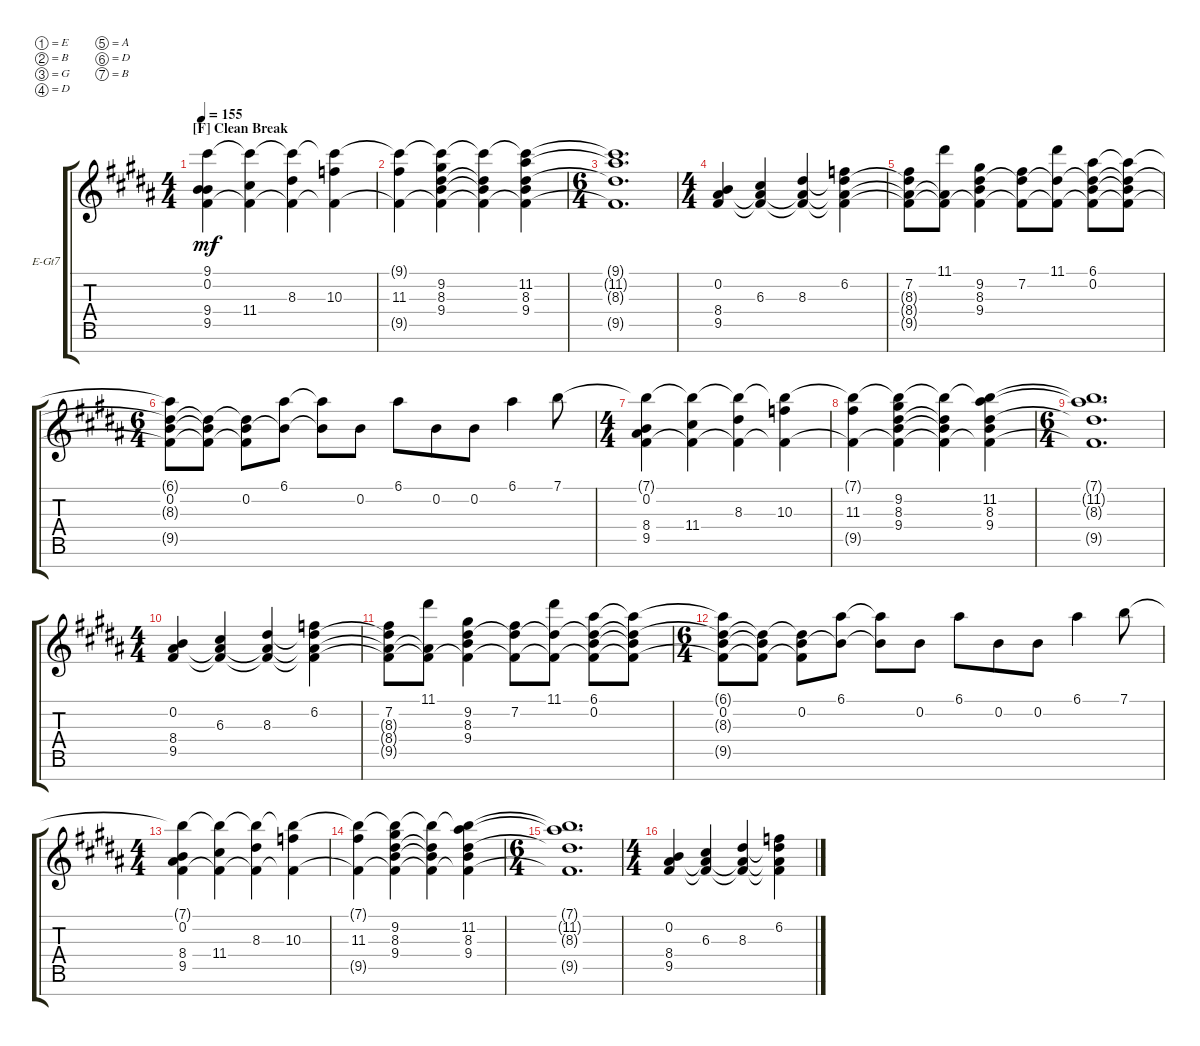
\bracketExtendMode groupsimilarinstruments
\firstSystemTrackNameOrientation horizontal
\otherSystemsTrackNameOrientation horizontal
\track ("Tosin Abasi - Clean" "E-Gt7") {instrument electricguitarclean}
\staff {score tabs}
\tuning (E4 B3 G3 D3 A2 D2 B1)
\ts (4 4)
\beaming (8 2 2 2 2)
\section ("F" "Clean Break")
\tempo 155
\clef g2
\ks b
(0.2 9.4 9.5 9.1).4{dy mf} (11.4 9.1{t} 9.5{t}).4 (8.3 9.1{t} 9.5{t}).4 (10.3 9.1{t} 9.5{t}).4 |
(11.3 9.1{t} 9.5{t}).4 (9.2 8.3 9.4 9.1{t} 9.5{t}).4 (9.1{t} 8.3{t} 9.4{t} 9.5{t}).4 (11.2 8.3 9.4 9.1{t} 9.5{t}).4 |
\ts (6 4)
\beaming (8 6 6)
(9.1{t} 11.2{t} 8.3{t} 9.5{t}).1{d} |
\ts (4 4)
\beaming (8 2 2 2 2)
(0.2 8.4 9.5).4 (6.3 8.4{t} 9.5{t}).4 (8.3 8.4{t} 9.5{t}).4 (6.2 8.3{t} 8.4{t} 9.5{t}).4 |
(7.2 8.3{t} 8.4{t} 9.5{t}).8 (11.1 8.4{t} 9.5{t}).8 (9.2 8.3 9.4 9.5{t}).4 (7.2 8.3{t} 9.5{t}).8 (11.1 8.3{t} 9.5{t}).8 (6.1 0.2 8.3{t} 9.5{t}).8 (6.1{t} 0.2{t} 8.3{t} 9.5{t}).8 |
\ts (6 4)
\beaming (8 2 2 2 6)
(6.1{t} 0.2 8.3{t} 9.5{t}).8 (0.2{t} 8.3{t} 9.5{t}).8 (0.2 8.3{t} 9.5{t}).8 (6.1 0.2{t}).8 (6.1{t} 0.2{t}).8 0.2.8 6.1.8 0.2.8 0.2.8 6.1.4 7.1.8 |
\ts (4 4)
\beaming (8 2 2 2 2)
(0.2 8.4 9.5 7.1{t}).4 (11.4 7.1{t} 9.5{t}).4 (8.3 7.1{t} 9.5{t}).4 (10.3 7.1{t} 9.5{t}).4 |
(11.3 7.1{t} 9.5{t}).4 (9.2 8.3 9.4 7.1{t} 9.5{t}).4 (7.1{t} 8.3{t} 9.4{t} 9.5{t}).4 (11.2 8.3 9.4 7.1{t} 9.5{t}).4 |
\ts (6 4)
\beaming (8 6 6)
(7.1{t} 11.2{t} 8.3{t} 9.5{t}).1{d} |
\ts (4 4)
\beaming (8 2 2 2 2)
(0.2 8.4 9.5).4 (6.3 8.4{t} 9.5{t}).4 (8.3 8.4{t} 9.5{t}).4 (6.2 8.3{t} 8.4{t} 9.5{t}).4 |
(7.2 8.3{t} 8.4{t} 9.5{t}).8 (11.1 8.4{t} 9.5{t}).8 (9.2 8.3 9.4 9.5{t}).4 (7.2 8.3{t} 9.5{t}).8 (11.1 8.3{t} 9.5{t}).8 (6.1 0.2 8.3{t} 9.5{t}).8 (6.1{t} 0.2{t} 8.3{t} 9.5{t}).8 |
\ts (6 4)
\beaming (8 2 2 2 6)
(6.1{t} 0.2 8.3{t} 9.5{t}).8 (0.2{t} 8.3{t} 9.5{t}).8 (0.2 8.3{t} 9.5{t}).8 (6.1 0.2{t}).8 (6.1{t} 0.2{t}).8 0.2.8 6.1.8 0.2.8 0.2.8 6.1.4 7.1.8 |
\ts (4 4)
\beaming (8 2 2 2 2)
(0.2 8.4 9.5 7.1{t}).4 (11.4 7.1{t} 9.5{t}).4 (8.3 7.1{t} 9.5{t}).4 (10.3 7.1{t} 9.5{t}).4 |
(11.3 7.1{t} 9.5{t}).4 (9.2 8.3 9.4 7.1{t} 9.5{t}).4 (7.1{t} 8.3{t} 9.4{t} 9.5{t}).4 (11.2 8.3 9.4 7.1{t} 9.5{t}).4 |
\ts (6 4)
\beaming (8 6 6)
(7.1{t} 11.2{t} 8.3{t} 9.5{t}).1{d} |
\ts (4 4)
\beaming (8 2 2 2 2)
(0.2 8.4 9.5).4 (6.3 8.4{t} 9.5{t}).4 (8.3 8.4{t} 9.5{t}).4 (6.2 8.3{t} 8.4{t} 9.5{t}).4
